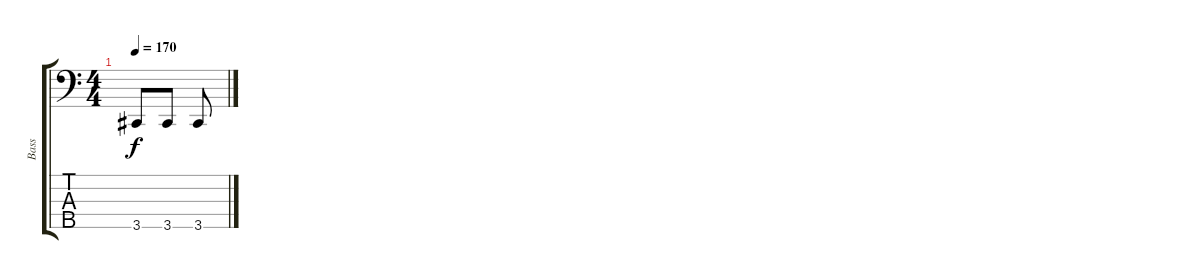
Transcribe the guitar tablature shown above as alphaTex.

\track ("Bass" "Bass") {instrument electricbassfinger}
\staff {score tabs}
\tuning (Gb2 Db2 Ab1 Eb1 Bb0) {hide}
\ts (4 4)
\tempo 170
\clef f4
\ks c
3.5.8{dy f} 3.5.8 3.5.8
